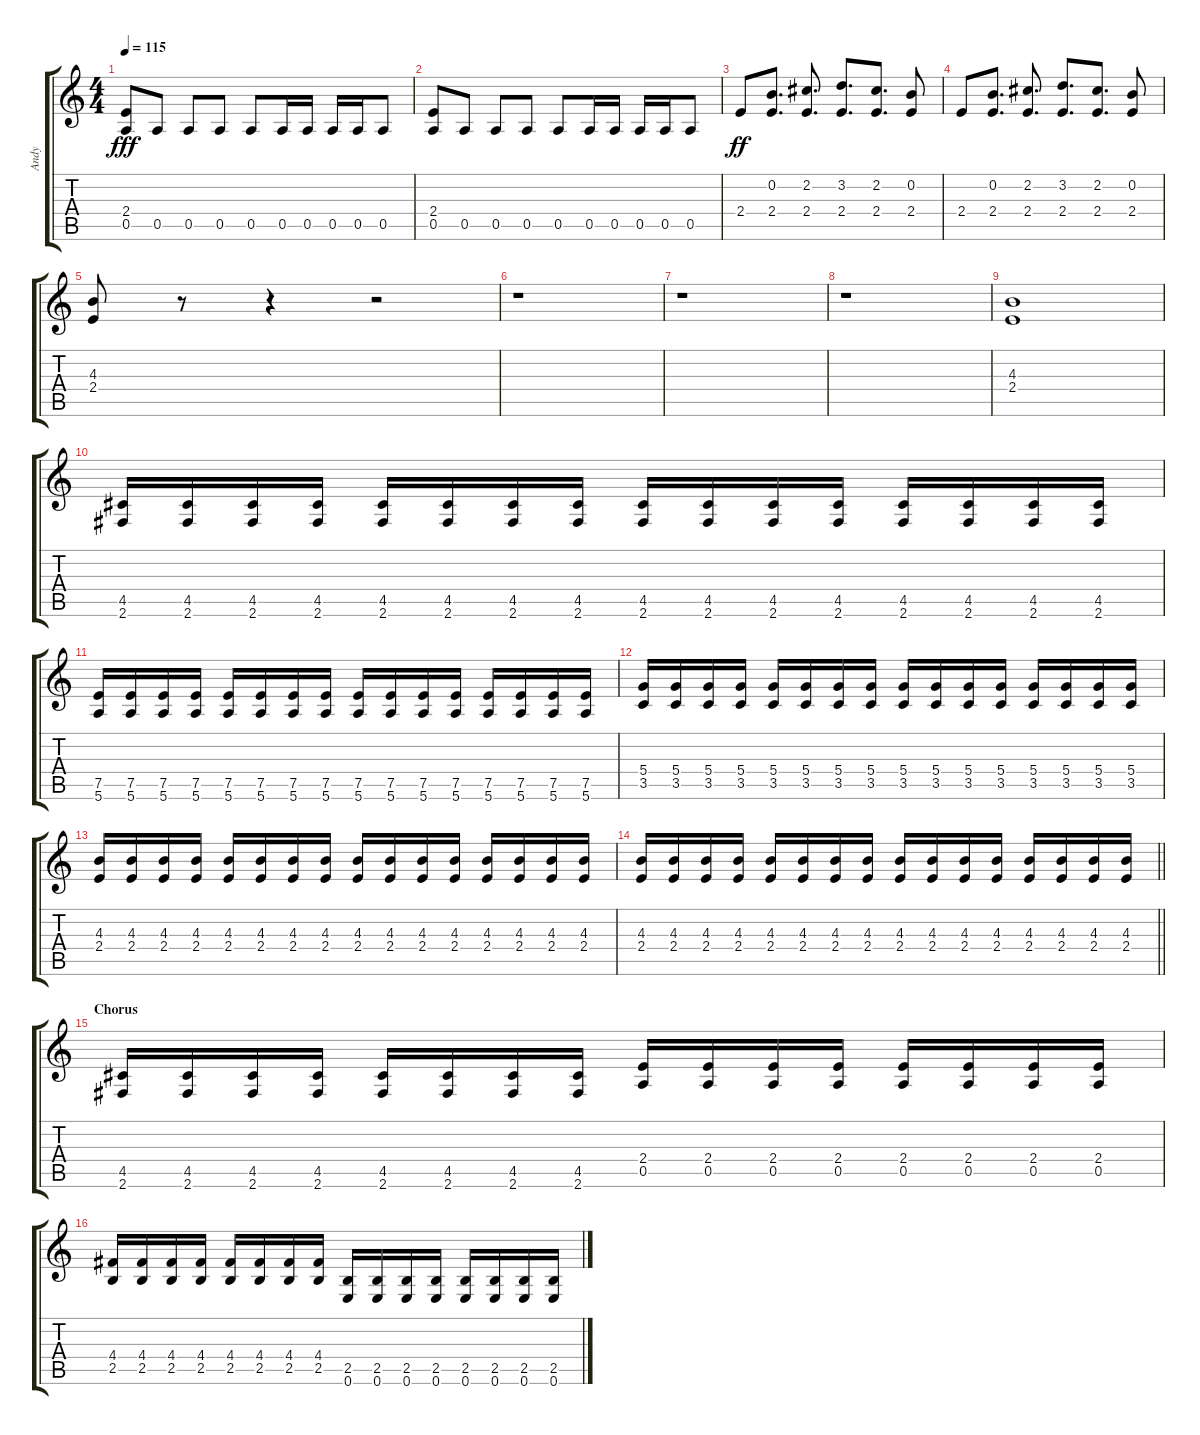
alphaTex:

\track ("Andy" "Andy") {instrument overdrivenguitar}
\staff {score tabs}
\tuning (E4 B3 G3 D3 A2 E2) {hide}
\ts (4 4)
\tempo 115
\clef g2
\ks c
(2.4 0.5).8{dy fff volume 14} 0.5.8 0.5.8 0.5.8 0.5.8 0.5.16 0.5.16 0.5.16 0.5.16 0.5.8 |
(2.4 0.5).8 0.5.8 0.5.8 0.5.8 0.5.8 0.5.16 0.5.16 0.5.16 0.5.16 0.5.8 |
2.4.8{dy ff volume 12} (0.2 2.4).8{d} (2.2 2.4).8{d} (3.2 2.4).8{d} (2.2 2.4).8{d} (0.2 2.4).8 |
2.4.8 (0.2 2.4).8{d} (2.2 2.4).8{d} (3.2 2.4).8{d} (2.2 2.4).8{d} (0.2 2.4).8 |
(4.3 2.4).8 r.8 r.4 r.2 |
r.1 |
r.1 |
r.1 |
(4.3 2.4).1{volume 14} |
(4.5 2.6).16 (4.5 2.6).16 (4.5 2.6).16 (4.5 2.6).16 (4.5 2.6).16 (4.5 2.6).16 (4.5 2.6).16 (4.5 2.6).16 (4.5 2.6).16 (4.5 2.6).16 (4.5 2.6).16 (4.5 2.6).16 (4.5 2.6).16 (4.5 2.6).16 (4.5 2.6).16 (4.5 2.6).16 |
(7.5 5.6).16 (7.5 5.6).16 (7.5 5.6).16 (7.5 5.6).16 (7.5 5.6).16 (7.5 5.6).16 (7.5 5.6).16 (7.5 5.6).16 (7.5 5.6).16 (7.5 5.6).16 (7.5 5.6).16 (7.5 5.6).16 (7.5 5.6).16 (7.5 5.6).16 (7.5 5.6).16 (7.5 5.6).16 |
(5.4 3.5).16 (5.4 3.5).16 (5.4 3.5).16 (5.4 3.5).16 (5.4 3.5).16 (5.4 3.5).16 (5.4 3.5).16 (5.4 3.5).16 (5.4 3.5).16 (5.4 3.5).16 (5.4 3.5).16 (5.4 3.5).16 (5.4 3.5).16 (5.4 3.5).16 (5.4 3.5).16 (5.4 3.5).16 |
(4.3 2.4).16 (4.3 2.4).16 (4.3 2.4).16 (4.3 2.4).16 (4.3 2.4).16 (4.3 2.4).16 (4.3 2.4).16 (4.3 2.4).16 (4.3 2.4).16 (4.3 2.4).16 (4.3 2.4).16 (4.3 2.4).16 (4.3 2.4).16 (4.3 2.4).16 (4.3 2.4).16 (4.3 2.4).16 |
\barLineRight lightlight
(4.3 2.4).16 (4.3 2.4).16 (4.3 2.4).16 (4.3 2.4).16 (4.3 2.4).16 (4.3 2.4).16 (4.3 2.4).16 (4.3 2.4).16 (4.3 2.4).16 (4.3 2.4).16 (4.3 2.4).16 (4.3 2.4).16 (4.3 2.4).16 (4.3 2.4).16 (4.3 2.4).16 (4.3 2.4).16 |
\section ("" "Chorus")
(4.5 2.6).16 (4.5 2.6).16 (4.5 2.6).16 (4.5 2.6).16 (4.5 2.6).16 (4.5 2.6).16 (4.5 2.6).16 (4.5 2.6).16 (2.4 0.5).16 (2.4 0.5).16 (2.4 0.5).16 (2.4 0.5).16 (2.4 0.5).16 (2.4 0.5).16 (2.4 0.5).16 (2.4 0.5).16 |
(4.4 2.5).16 (4.4 2.5).16 (4.4 2.5).16 (4.4 2.5).16 (4.4 2.5).16 (4.4 2.5).16 (4.4 2.5).16 (4.4 2.5).16 (2.5 0.6).16 (2.5 0.6).16 (2.5 0.6).16 (2.5 0.6).16 (2.5 0.6).16 (2.5 0.6).16 (2.5 0.6).16 (2.5 0.6).16
